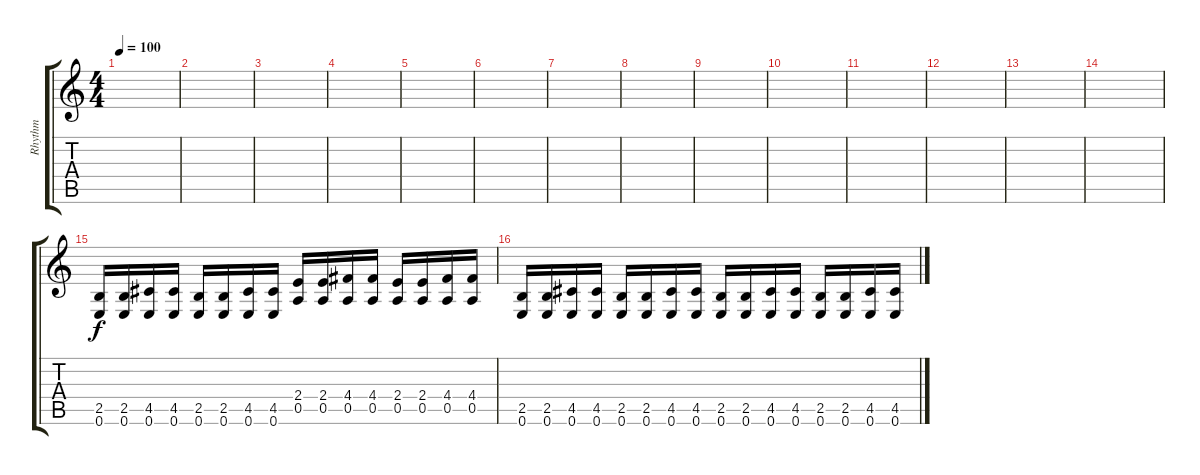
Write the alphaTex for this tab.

\track ("Rhythm" "Rhythm") {instrument electricguitarmuted}
\staff {score tabs}
\tuning (E4 B3 G3 D3 A2 E2) {hide}
\ts (4 4)
\tempo 100
\clef g2
\ks c
|
|
|
|
|
|
|
|
|
|
|
|
|
|
(2.5 0.6).16 (2.5 0.6).16 (4.5 0.6).16 (4.5 0.6).16 (2.5 0.6).16 (2.5 0.6).16 (4.5 0.6).16 (4.5 0.6).16 (2.4 0.5).16 (2.4 0.5).16 (4.4 0.5).16 (4.4 0.5).16 (2.4 0.5).16 (2.4 0.5).16 (4.4 0.5).16 (4.4 0.5).16 |
(2.5 0.6).16 (2.5 0.6).16 (4.5 0.6).16 (4.5 0.6).16 (2.5 0.6).16 (2.5 0.6).16 (4.5 0.6).16 (4.5 0.6).16 (2.5 0.6).16 (2.5 0.6).16 (4.5 0.6).16 (4.5 0.6).16 (2.5 0.6).16 (2.5 0.6).16 (4.5 0.6).16 (4.5 0.6).16
